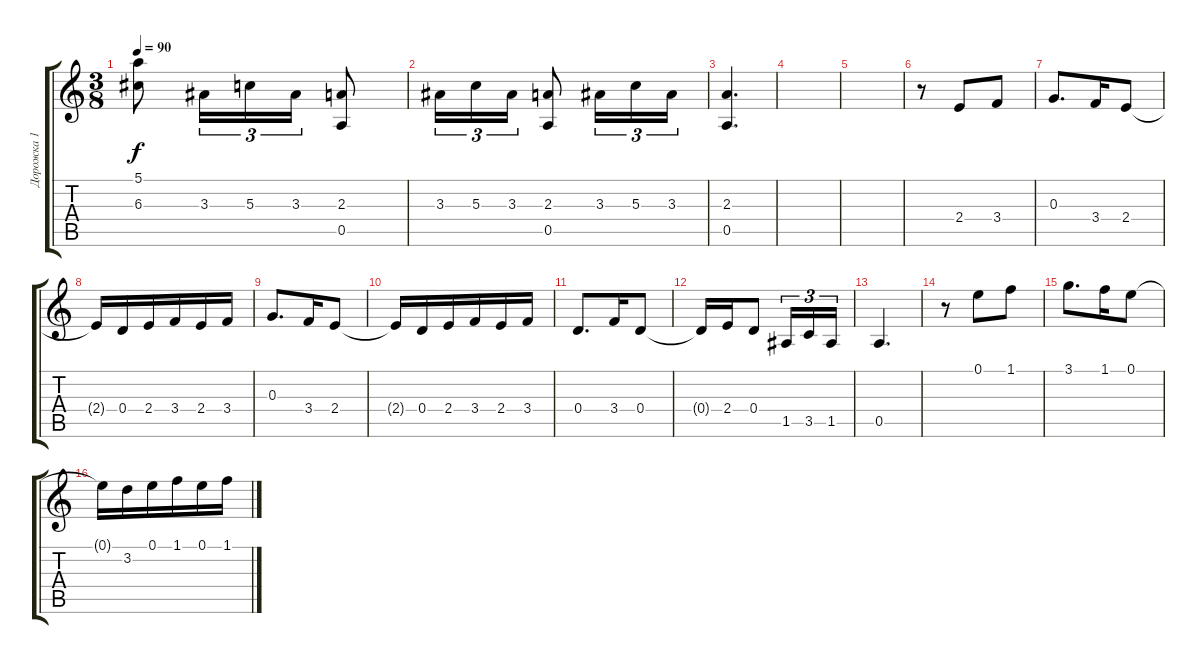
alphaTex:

\track ("Дорожка 1" "Дорожка 1") {instrument acousticguitarsteel}
\staff {score tabs}
\tuning (E4 B3 G3 D3 A2 E2) {hide}
\ts (3 8)
\tempo 90
\clef g2
\ks c
(5.1 6.3).8{dy f} 3.3.16{tu (3 2)} 5.3.16{tu (3 2)} 3.3.16{tu (3 2)} (2.3 0.5).8 |
3.3.16{tu (3 2)} 5.3.16{tu (3 2)} 3.3.16{tu (3 2)} (2.3 0.5).8 3.3.16{tu (3 2)} 5.3.16{tu (3 2)} 3.3.16{tu (3 2)} |
(2.3 0.5).4{d} |
|
|
r.8 2.4.8 3.4.8 |
0.3.8{d} 3.4.16 2.4.8 |
2.4{t}.16 0.4.16 2.4.16 3.4.16 2.4.16 3.4.16 |
0.3.8{d} 3.4.16 2.4.8 |
2.4{t}.16 0.4.16 2.4.16 3.4.16 2.4.16 3.4.16 |
0.4.8{d} 3.4.16 0.4.8 |
0.4{t}.16 2.4.16 0.4.8 1.5.16{tu (3 2)} 3.5.16{tu (3 2)} 1.5.16{tu (3 2)} |
0.5.4{d} |
r.8 0.1.8 1.1.8 |
3.1.8{d} 1.1.16 0.1.8 |
0.1{t}.16 3.2.16 0.1.16 1.1.16 0.1.16 1.1.16
